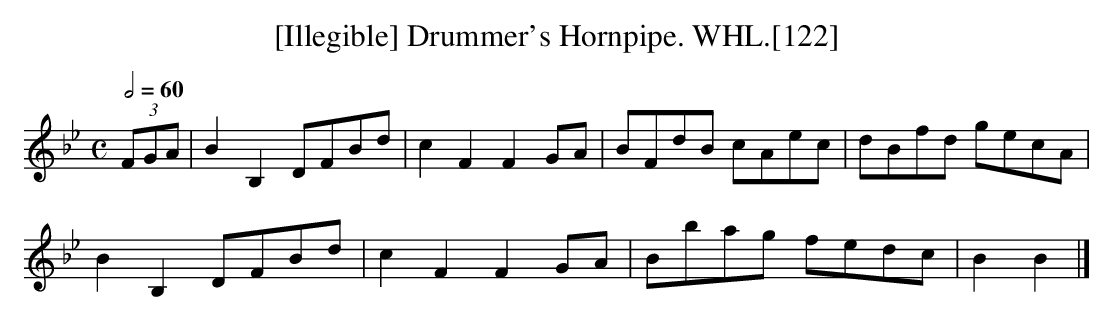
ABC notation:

X:1
T:[Illegible] Drummer's Hornpipe. WHL.[122]
M:C
L:1/8
Q:2/4=60
K:Bb
(3FGA | B2B,2 DFBd | c2F2F2 GA | BFdB cAec | dBfd gecA |
B2B,2 DFBd | c2F2F2 GA | Bbag fedc | B2B2 |]
